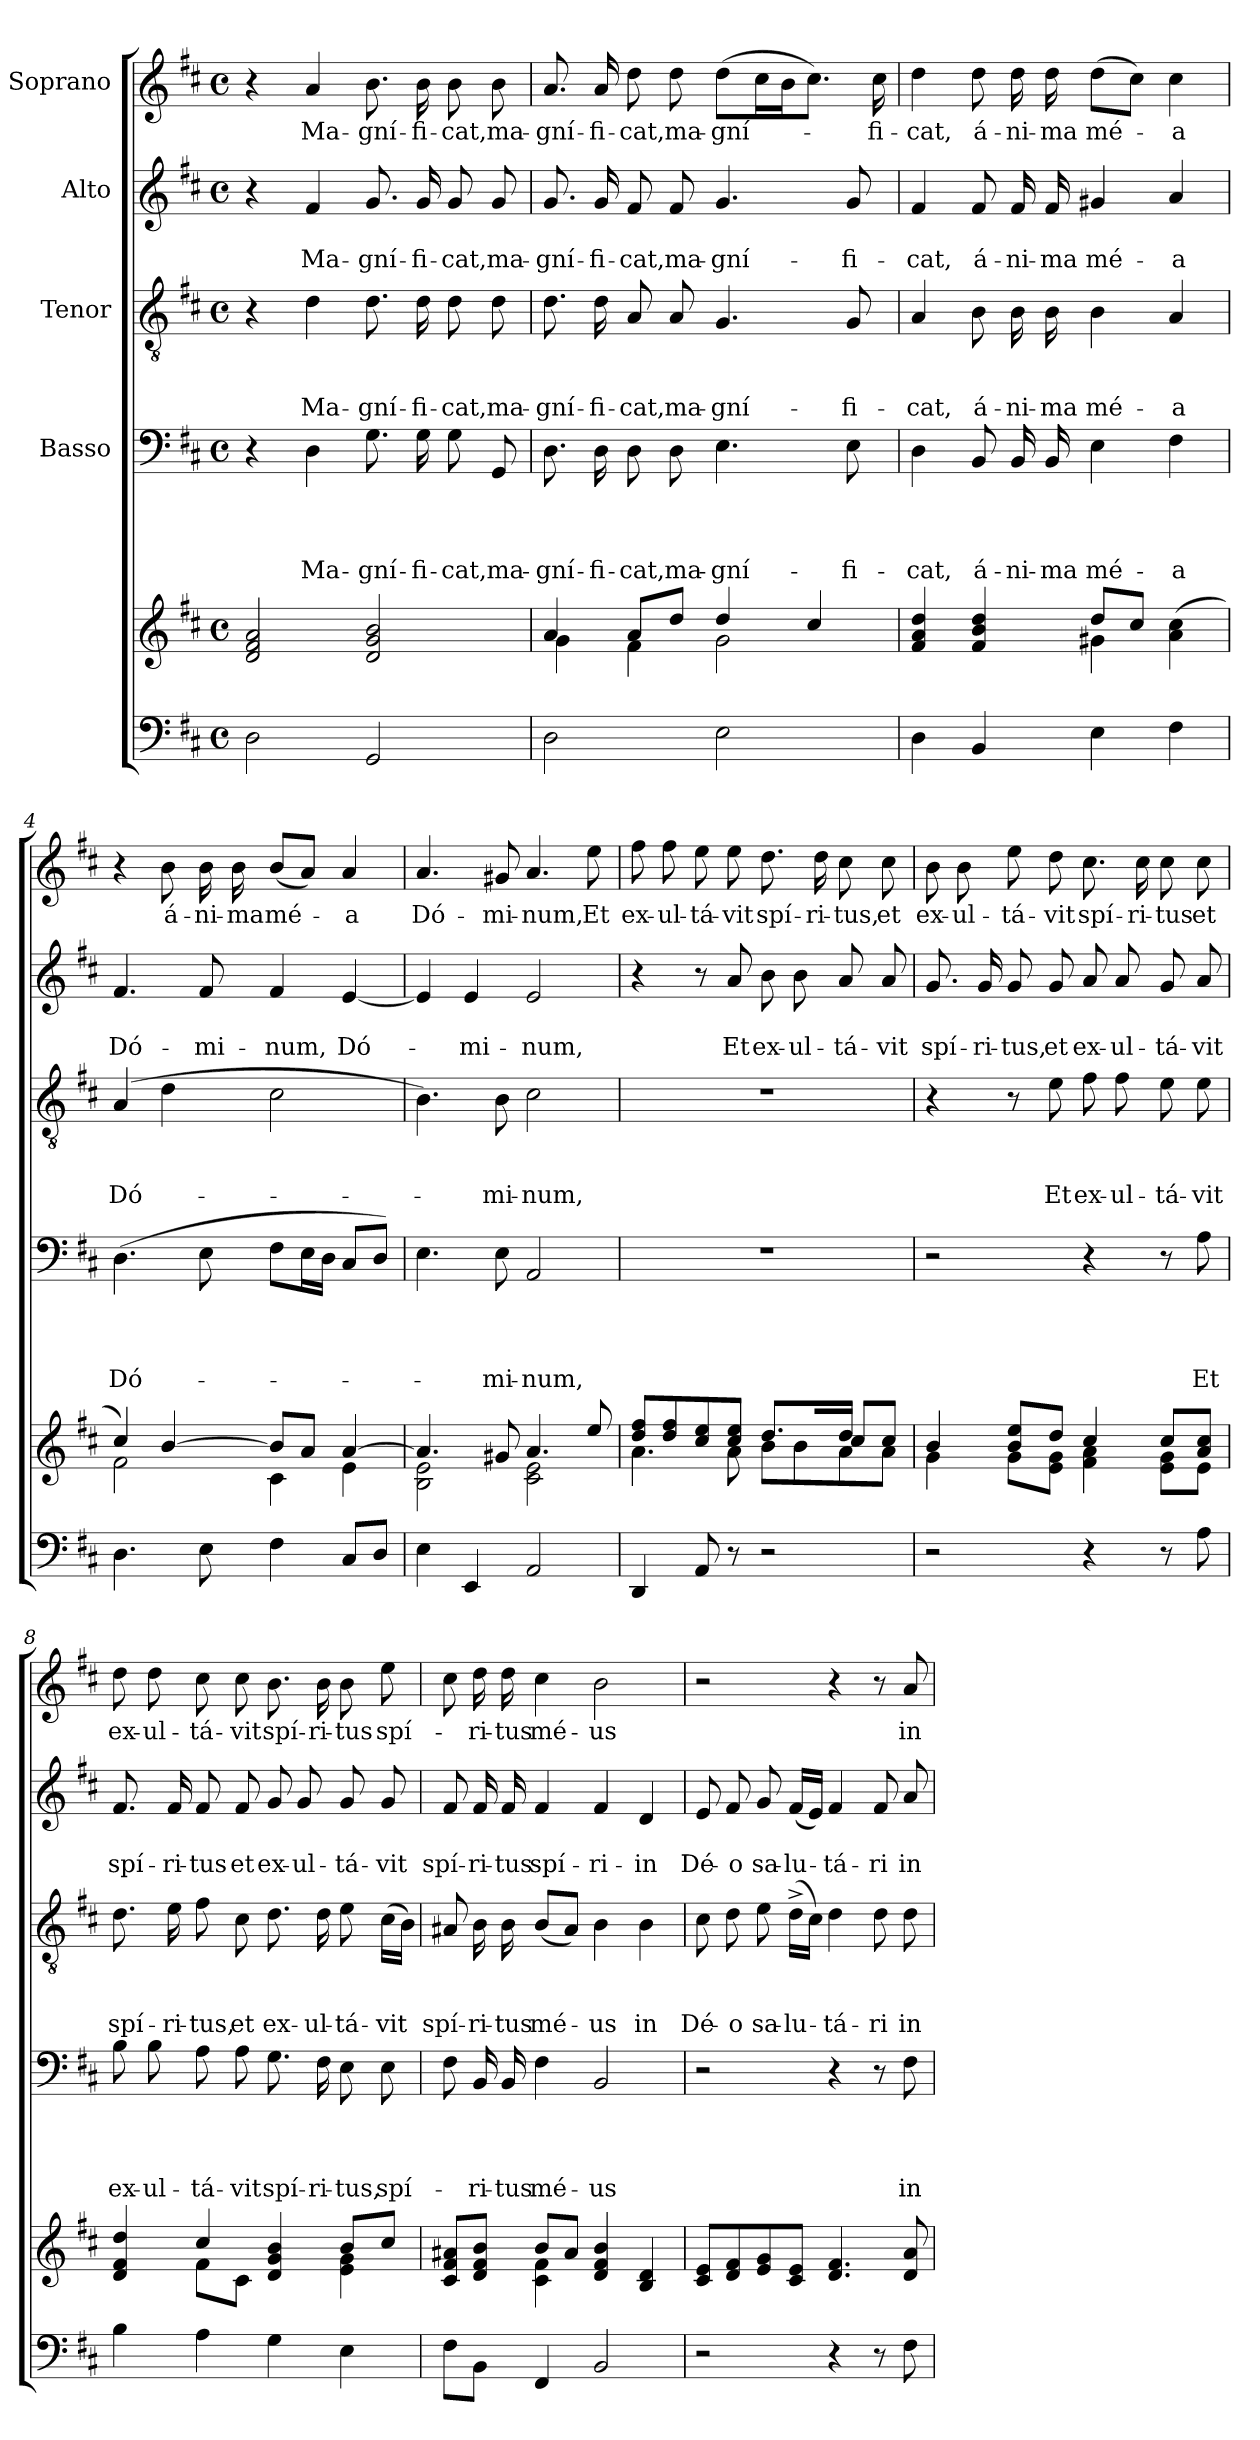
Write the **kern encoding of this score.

**kern	**kern	**kern	**text	**text	**text	**text	**kern	**text	**text	**text	**kern	**text	**text	**kern	**text
*part5	*part5	*part4	*part4	*part4	*part4	*part4	*part3	*part3	*part3	*part3	*part2	*part2	*part2	*part1	*part1
*staff6	*staff5	*staff4	*staff4	*staff4	*staff4	*staff4	*staff3	*staff3	*staff3	*staff3	*staff2	*staff2	*staff2	*staff1	*staff1
*	*	*I"Basso	*	*	*	*	*I"Tenor	*	*	*	*I"Alto	*	*	*I"Soprano	*
*clefF4	*clefG2	*clefF4	*	*	*	*	*clefGv2	*	*	*	*clefG2	*	*	*clefG2	*
*k[f#c#]	*k[f#c#]	*k[f#c#]	*	*	*	*	*k[f#c#]	*	*	*	*k[f#c#]	*	*	*k[f#c#]	*
*D:	*D:	*D:	*	*	*	*	*D:	*	*	*	*D:	*	*	*D:	*
*M4/4	*M4/4	*M4/4	*	*	*	*	*M4/4	*	*	*	*M4/4	*	*	*M4/4	*
*met(c)	*met(c)	*met(c)	*	*	*	*	*met(c)	*	*	*	*met(c)	*	*	*met(c)	*
=1	=1	=1	=1	=1	=1	=1	=1	=1	=1	=1	=1	=1	=1	=1	=1
2D\	2d/ 2f#/ 2a/	4r	.	.	.	.	4r	.	.	.	4r	.	.	4r	.
!	!	!	!	!	!	!LO:LY:b	!	!	!	!LO:LY:b	!	!	!LO:LY:b	!	!LO:LY:b
.	.	4D\	.	.	.	Ma-	4d\	.	.	Ma-	4f#/	.	Ma-	4a/	Ma-
!	!	!	!	!	!	!LO:LY:b	!	!	!	!LO:LY:b	!	!	!LO:LY:b	!	!LO:LY:b
2GG/	2d/ 2g/ 2b/	8.G\	.	.	.	-gní-	8.d\	.	.	-gní-	8.g/	.	-gní-	8.b\	-gní-
!	!	!	!	!	!	!LO:LY:b	!	!	!	!LO:LY:b	!	!	!LO:LY:b	!	!LO:LY:b
.	.	16G\	.	.	.	-fi-	16d\	.	.	-fi-	16g/	.	-fi-	16b\	-fi-
!	!	!	!	!	!	!LO:LY:b	!	!	!	!LO:LY:b	!	!	!LO:LY:b	!	!LO:LY:b
.	.	8G\	.	.	.	-cat,	8d\	.	.	-cat,	8g/	.	-cat,	8b\	-cat,
!	!	!	!	!	!	!LO:LY:b	!	!	!	!LO:LY:b	!	!	!LO:LY:b	!	!LO:LY:b
.	.	8GG/	.	.	.	ma-	8d\	.	.	ma-	8g/	.	ma-	8b\	ma-
=2	=2	=2	=2	=2	=2	=2	=2	=2	=2	=2	=2	=2	=2	=2	=2
*	*^	*	*	*	*	*	*	*	*	*	*	*	*	*	*
!	!	!	!	!	!	!	!LO:LY:b	!	!	!	!LO:LY:b	!	!	!LO:LY:b	!	!LO:LY:b
2D\	4a/	4g\	8.D\	.	.	.	-gní-	8.d\	.	.	-gní-	8.g/	.	-gní-	8.a/	-gní-
!	!	!	!	!	!	!	!LO:LY:b	!	!	!	!LO:LY:b	!	!	!LO:LY:b	!	!LO:LY:b
.	.	.	16D\	.	.	.	-fi-	16d\	.	.	-fi-	16g/	.	-fi-	16a/	-fi-
!	!	!	!	!	!	!	!LO:LY:b	!	!	!	!LO:LY:b	!	!	!LO:LY:b	!	!LO:LY:b
.	8a/L	4f#\	8D\	.	.	.	-cat,	8A/	.	.	-cat,	8f#/	.	-cat,	8dd\	-cat,
!	!	!	!	!	!	!	!LO:LY:b	!	!	!	!LO:LY:b	!	!	!LO:LY:b	!	!LO:LY:b
.	8dd/J	.	8D\	.	.	.	ma-	8A/	.	.	ma-	8f#/	.	ma-	8dd\	ma-
!	!	!	!	!	!	!	!LO:LY:b:rj	!	!	!	!LO:LY:b:rj	!	!	!LO:LY:b:rj	!	!LO:LY:b
2E\	4dd/	2g\	4.E\	.	.	.	-gní-	4.G/	.	.	-gní-	4.g/	.	-gní-	(>8dd\L	-gní-
.	.	.	.	.	.	.	.	.	.	.	.	.	.	.	16cc#\L	.
.	.	.	.	.	.	.	.	.	.	.	.	.	.	.	16b\J	.
.	4cc#/	.	.	.	.	.	.	.	.	.	.	.	.	.	8.cc#\J)	.
!	!	!	!	!	!	!	!LO:LY:b	!	!	!	!LO:LY:b	!	!	!LO:LY:b	!	!
.	.	.	8E\	.	.	.	-fi-	8G/	.	.	-fi-	8g/	.	-fi-	.	.
!	!	!	!	!	!	!	!	!	!	!	!	!	!	!	!	!LO:LY:b
.	.	.	.	.	.	.	.	.	.	.	.	.	.	.	16cc#\	-fi-
=3	=3	=3	=3	=3	=3	=3	=3	=3	=3	=3	=3	=3	=3	=3	=3	=3
!	!	!	!	!	!	!	!LO:LY:b	!	!	!	!LO:LY:b	!	!	!LO:LY:b	!	!LO:LY:b:rj
4D\	4f#/ 4a/ 4dd/	2ryy	4D\	.	.	.	-cat,	4A/	.	.	-cat,	4f#/	.	-cat,	4dd\	-cat,
!	!	!	!	!	!	!	!LO:LY:b	!	!	!	!LO:LY:b	!	!	!LO:LY:b	!	!LO:LY:b
4BB/	4f#/ 4b/ 4dd/	.	8BB/	.	.	.	á-	8B\	.	.	á-	8f#/	.	á-	8dd\	á-
!	!	!	!	!	!	!	!LO:LY:b	!	!	!	!LO:LY:b	!	!	!LO:LY:b	!	!LO:LY:b
.	.	.	16BB/	.	.	.	-ni-	16B\	.	.	-ni-	16f#/	.	-ni-	16dd\	-ni-
!	!	!	!	!	!	!	!LO:LY:b:rj	!	!	!	!LO:LY:b:rj	!	!	!LO:LY:b:rj	!	!LO:LY:b:rj
.	.	.	16BB/	.	.	.	-ma	16B\	.	.	-ma	16f#/	.	-ma	16dd\	-ma
!	!	!	!	!	!	!	!LO:LY:b	!	!	!	!LO:LY:b	!	!	!LO:LY:b	!	!LO:LY:b
4E\	8dd/L	4g#X\	4E\	.	.	.	mé-	4B\	.	.	mé-	4g#X/	.	mé-	(>8dd\L	mé-
.	8cc#/J	.	.	.	.	.	.	.	.	.	.	.	.	.	8cc#\J)	.
!	!	!	!	!	!	!	!LO:LY:b	!	!	!	!LO:LY:b	!	!	!LO:LY:b	!	!LO:LY:b
4F#\	4ryy	(>4a\ 4cc#\	4F#\	.	.	.	-a	4A/	.	.	-a	4a/	.	-a	4cc#\	-a
=4	=4	=4	=4	=4	=4	=4	=4	=4	=4	=4	=4	=4	=4	=4	=4	=4
!	!	!	!	!	!	!	!LO:LY:b	!	!	!	!LO:LY:b	!	!	!LO:LY:b	!	!
4.D\	4cc#/)	2f#\	(>4.D\	.	.	.	Dó-	(4A/	.	.	Dó-	4.f#/	.	Dó-	4r	.
!	!	!	!	!	!	!	!	!	!	!	!	!	!	!	!	!LO:LY:b
.	[>4b/	.	.	.	.	.	.	4d\	.	.	.	.	.	.	8b\	á-
!	!	!	!	!	!	!	!	!	!	!	!	!	!	!LO:LY:b	!	!LO:LY:b
8E\	.	.	8E\	.	.	.	.	.	.	.	.	8f#/	.	-mi-	16b\	-ni-
!	!	!	!	!	!	!	!	!	!	!	!	!	!	!	!	!LO:LY:b:rj
.	.	.	.	.	.	.	.	.	.	.	.	.	.	.	16b\	-ma
!	!	!	!	!	!	!	!	!	!	!	!	!	!	!LO:LY:b	!	!LO:LY:b
4F#\	8b/L]	4c#\	8F#\L	.	.	.	.	2c#\	.	.	.	4f#/	.	-num,	(<8b/L	mé-
.	8a/J	.	16E\L	.	.	.	.	.	.	.	.	.	.	.	8a/J)	.
.	.	.	16D\JJ	.	.	.	.	.	.	.	.	.	.	.	.	.
!	!	!	!	!	!	!	!	!	!	!	!	!	!	!LO:LY:b	!	!LO:LY:b
8C#/L	[<4a/	4e\	8C#/L	.	.	.	.	.	.	.	.	[<4e/	.	Dó-	4a/	-a
8D/J	.	.	8D/J)	.	.	.	.	.	.	.	.	.	.	.	.	.
!!LO:LB:g=z
=5	=5	=5	=5	=5	=5	=5	=5	=5	=5	=5	=5	=5	=5	=5	=5	=5
!	!	!	!	!	!	!	!	!	!	!	!	!	!	!	!	!LO:LY:b
4E\	4.a/]	2B\ 2e\	4.E\	.	.	.	.	4.B\)	.	.	.	4e/]	.	.	4.a/	Dó-
!	!	!	!	!	!	!	!	!	!	!	!	!	!	!LO:LY:b	!	!
4EE/	.	.	.	.	.	.	.	.	.	.	.	4e/	.	-mi-	.	.
!	!	!	!	!	!	!	!LO:LY:b	!	!	!	!LO:LY:b	!	!	!	!	!LO:LY:b
.	8g#X/	.	8E\	.	.	.	-mi-	8B\	.	.	-mi-	.	.	.	8g#X/	-mi-
!	!	!	!	!	!	!	!LO:LY:b	!	!	!	!LO:LY:b	!	!	!LO:LY:b	!	!LO:LY:b
2AA/	4.a/	2c#\ 2e\	2AA/	.	.	.	-num,	2c#\	.	.	-num,	2e/	.	-num,	4.a/	-num,
!	!	!	!	!	!	!	!	!	!	!	!	!	!	!	!	!LO:LY:b
.	8ee/	.	.	.	.	.	.	.	.	.	.	.	.	.	8ee\	Et
=6	=6	=6	=6	=6	=6	=6	=6	=6	=6	=6	=6	=6	=6	=6	=6	=6
*	*	*^	*	*	*	*	*	*	*	*	*	*	*	*	*	*
!	!	!	!	!	!	!	!	!	!	!	!	!	!	!	!	!	!LO:LY:b
4DD/	8dd/ 8ff#/L	4.a\	2.ryy	1r	.	.	.	.	1r	.	.	.	4r	.	.	8ff#\	ex-
!	!	!	!	!	!	!	!	!	!	!	!	!	!	!	!	!	!LO:LY:b
.	8dd/ 8ff#/	.	.	.	.	.	.	.	.	.	.	.	.	.	.	8ff#\	-ul-
!	!	!	!	!	!	!	!	!	!	!	!	!	!	!	!	!	!LO:LY:b
8AA/	8cc#/ 8ee/	.	.	.	.	.	.	.	.	.	.	.	8r	.	.	8ee\	-tá-
!	!	!	!	!	!	!	!	!	!	!	!	!	!	!	!LO:LY:b	!	!LO:LY:b:rj
8r	8cc#/ 8ee/J	8a\	.	.	.	.	.	.	.	.	.	.	8a/	.	Et	8ee\	-vit
!	!	!	!	!	!	!	!	!	!	!	!	!	!	!	!LO:LY:b	!	!LO:LY:b
2r	8b\L	8.dd/L	.	.	.	.	.	.	.	.	.	.	8b\	.	ex-	8.dd\	spí-
!	!	!	!	!	!	!	!	!	!	!	!	!	!	!	!LO:LY:b:rj	!	!
.	8b\	.	.	.	.	.	.	.	.	.	.	.	8b\	.	-ul-	.	.
!	!	!	!	!	!	!	!	!	!	!	!	!	!	!	!	!	!LO:LY:b
.	.	16ryy	.	.	.	.	.	.	.	.	.	.	.	.	.	16dd\	-ri-
!	!	!	!	!	!	!	!	!	!	!	!	!	!	!	!LO:LY:b	!	!LO:LY:b
.	8a\	16dd/Jk	8cc#/L	.	.	.	.	.	.	.	.	.	8a/	.	-tá-	8cc#\	-tus,
.	.	8.ryy	.	.	.	.	.	.	.	.	.	.	.	.	.	.	.
!	!	!	!	!	!	!	!	!	!	!	!	!	!	!	!LO:LY:b:rj	!	!LO:LY:b
.	8a\J	.	8cc#/J	.	.	.	.	.	.	.	.	.	8a/	.	-vit	8cc#\	et
=7	=7	=7	=7	=7	=7	=7	=7	=7	=7	=7	=7	=7	=7	=7	=7	=7	=7
!	!	!	!	!	!	!	!	!	!	!	!	!	!	!	!LO:LY:b	!	!LO:LY:b
*	*	*v	*v	*	*	*	*	*	*	*	*	*	*	*	*	*	*
2r	4b/	4g\	2r	.	.	.	.	4r	.	.	.	8.g/	.	spí-	8b\	ex-
!	!	!	!	!	!	!	!	!	!	!	!	!	!	!	!	!LO:LY:b:rj
.	.	.	.	.	.	.	.	.	.	.	.	.	.	.	8b\	-ul-
!	!	!	!	!	!	!	!	!	!	!	!	!	!	!LO:LY:b	!	!
.	.	.	.	.	.	.	.	.	.	.	.	16g/	.	-ri-	.	.
!	!	!	!	!	!	!	!	!	!	!	!	!	!	!LO:LY:b	!	!LO:LY:b
.	8b/ 8ee/L	8g\L	.	.	.	.	.	8r	.	.	.	8g/	.	-tus,	8ee\	-tá-
!	!	!	!	!	!	!	!	!	!	!	!LO:LY:b	!	!	!LO:LY:b	!	!LO:LY:b
.	8dd/J	8e\ 8g\J	.	.	.	.	.	8e\	.	.	Et	8g/	.	et	8dd\	-vit
!	!	!	!	!	!	!	!	!	!	!	!LO:LY:b	!	!	!LO:LY:b	!	!LO:LY:b
4r	4cc#/	4f#\ 4a\	4r	.	.	.	.	8f#\	.	.	ex-	8a/	.	ex-	8.cc#\	spí-
!	!	!	!	!	!	!	!	!	!	!	!LO:LY:b:rj	!	!	!LO:LY:b:rj	!	!
.	.	.	.	.	.	.	.	8f#\	.	.	-ul-	8a/	.	-ul-	.	.
!	!	!	!	!	!	!	!	!	!	!	!	!	!	!	!	!LO:LY:b
.	.	.	.	.	.	.	.	.	.	.	.	.	.	.	16cc#\	-ri-
!	!	!	!	!	!	!	!	!	!	!	!LO:LY:b	!	!	!LO:LY:b	!	!LO:LY:b:rj
8r	8cc#/L	8e\ 8g\L	8r	.	.	.	.	8e\	.	.	-tá-	8g/	.	-tá-	8cc#\	-tus
!	!	!	!	!	!	!	!LO:LY:b	!	!	!	!LO:LY:b:rj	!	!	!LO:LY:b:rj	!	!LO:LY:b
8A\	8a/ 8cc#/J	8e\J	8A\	.	.	.	Et	8e\	.	.	-vit	8a/	.	-vit	8cc#\	et
=8	=8	=8	=8	=8	=8	=8	=8	=8	=8	=8	=8	=8	=8	=8	=8	=8
!	!	!	!	!	!	!	!LO:LY:b	!	!	!	!LO:LY:b	!	!	!LO:LY:b	!	!LO:LY:b
4B\	4d/ 4f#/ 4dd/	4ryy	8B\	.	.	.	ex-	8.d\	.	.	spí-	8.f#/	.	spí-	8dd\	ex-
!	!	!	!	!	!	!	!LO:LY:b:rj	!	!	!	!	!	!	!	!	!LO:LY:b:rj
.	.	.	8B\	.	.	.	-ul-	.	.	.	.	.	.	.	8dd\	-ul-
!	!	!	!	!	!	!	!	!	!	!	!LO:LY:b	!	!	!LO:LY:b	!	!
.	.	.	.	.	.	.	.	16e\	.	.	-ri-	16f#/	.	-ri-	.	.
!	!	!	!	!	!	!	!LO:LY:b	!	!	!	!LO:LY:b	!	!	!LO:LY:b:rj	!	!LO:LY:b
4A\	4cc#/	8f#\L	8A\	.	.	.	-tá-	8f#\	.	.	-tus,	8f#/	.	-tus	8cc#\	-tá-
!	!	!	!	!	!	!	!LO:LY:b	!	!	!	!LO:LY:b	!	!	!LO:LY:b	!	!LO:LY:b
.	.	8c#\J	8A\	.	.	.	-vit	8c#\	.	.	et	8f#/	.	et	8cc#\	-vit
!	!	!	!	!	!	!	!LO:LY:b	!	!	!	!LO:LY:b	!	!	!LO:LY:b	!	!LO:LY:b
4G\	4d/ 4g/ 4b/	4ryy	8.G\	.	.	.	spí-	8.d\	.	.	ex-	8g/	.	ex-	8.b\	spí-
!	!	!	!	!	!	!	!	!	!	!	!	!	!	!LO:LY:b:rj	!	!
.	.	.	.	.	.	.	.	.	.	.	.	8g/	.	-ul-	.	.
!	!	!	!	!	!	!	!LO:LY:b	!	!	!	!LO:LY:b	!	!	!	!	!LO:LY:b
.	.	.	16F#\	.	.	.	-ri-	16d\	.	.	-ul-	.	.	.	16b\	-ri-
!	!	!	!	!	!	!	!LO:LY:b	!	!	!	!LO:LY:b:rj	!	!	!LO:LY:b	!	!LO:LY:b:rj
4E\	8b/L	4e\ 4g\	8E\	.	.	.	-tus,	8e\	.	.	-tá-	8g/	.	-tá-	8b\	-tus
!	!	!	!	!	!	!	!LO:LY:b	!	!	!	!LO:LY:b	!	!	!LO:LY:b	!	!LO:LY:b
.	8cc#/J	.	8E\	.	.	.	spí-	(>16c#\LL	.	.	-vit	8g/	.	-vit	8ee\	spí-
.	.	.	.	.	.	.	.	16B\JJ)	.	.	.	.	.	.	.	.
!!LO:PB:g=z
=9	=9	=9	=9	=9	=9	=9	=9	=9	=9	=9	=9	=9	=9	=9	=9	=9
!	!	!	!	!	!	!	!	!	!	!	!LO:LY:b	!	!	!LO:LY:b	!	!
8F#\L	8c#/ 8f#/ 8a#X/L	4ryy	8F#\	.	.	.	.	8A#X/	.	.	spí-	8f#/	.	spí-	8cc#\	.
!	!	!	!	!	!	!	!LO:LY:b	!	!	!	!LO:LY:b	!	!	!LO:LY:b	!	!LO:LY:b
8BB\J	8d/ 8f#/ 8b/J	.	16BB/	.	.	.	-ri-	16B\	.	.	-ri-	16f#/	.	-ri-	16dd\	-ri-
!	!	!	!	!	!	!	!LO:LY:b:rj	!	!	!	!LO:LY:b:rj	!	!	!LO:LY:b:rj	!	!LO:LY:b:rj
.	.	.	16BB/	.	.	.	-tus	16B\	.	.	-tus	16f#/	.	-tus	16dd\	-tus
!	!	!	!	!	!	!	!LO:LY:b	!	!	!	!LO:LY:b	!	!	!LO:LY:b	!	!LO:LY:b
4FF#/	8b/L	4c#\ 4f#\	4F#\	.	.	.	mé-	(<8B/L	.	.	mé-	4f#/	.	spí-	4cc#\	mé-
.	8a#/J	.	.	.	.	.	.	8A#/J)	.	.	.	.	.	.	.	.
!	!	!	!	!	!	!	!LO:LY:b	!	!	!	!LO:LY:b	!	!	!LO:LY:b	!	!LO:LY:b
2BB/	4d/ 4f#/ 4b/	2ryy	2BB/	.	.	.	-us	4B\	.	.	-us	4f#/	.	-ri-	2b\	-us
!	!	!	!	!	!	!	!	!	!	!	!LO:LY:b	!	!	!LO:LY:b	!	!
.	4B/ 4d/	.	.	.	.	.	.	4B\	.	.	in	4d/	.	-in	.	.
*	*v	*v	*	*	*	*	*	*	*	*	*	*	*	*	*	*
=10	=10	=10	=10	=10	=10	=10	=10	=10	=10	=10	=10	=10	=10	=10	=10
!	!	!	!	!	!	!	!	!	!	!LO:LY:b	!	!	!LO:LY:b	!	!
2r	8c#/ 8e/L	2r	.	.	.	.	8c#\	.	.	Dé-	8e/	.	Dé-	2r	.
!	!	!	!	!	!	!	!	!	!	!LO:LY:b:rj	!	!	!LO:LY:b:rj	!	!
.	8d/ 8f#/	.	.	.	.	.	8d\	.	.	-o	8f#/	.	-o	.	.
!	!	!	!	!	!	!	!	!	!	!LO:LY:b	!	!	!LO:LY:b	!	!
.	8e/ 8g/	.	.	.	.	.	8e\	.	.	sa-	8g/	.	sa-	.	.
!	!	!	!	!	!	!	!	!	!	!LO:LY:b:rj	!	!	!LO:LY:b:rj	!	!
.	8c#/ 8e/J	.	.	.	.	.	(>16d^>\LL	.	.	-lu-	(<16f#/LL	.	-lu-	.	.
.	.	.	.	.	.	.	16c#\JJ)	.	.	.	16e/JJ)	.	.	.	.
!	!	!	!	!	!	!	!	!	!	!LO:LY:b	!	!	!LO:LY:b	!	!
4r	4.d/ 4.f#/	4r	.	.	.	.	4d\	.	.	-tá-	4f#/	.	-tá-	4r	.
!	!	!	!	!	!	!	!	!	!	!LO:LY:b	!	!	!LO:LY:b	!	!
8r	.	8r	.	.	.	.	8d\	.	.	-ri	8f#/	.	-ri	8r	.
!	!	!	!	!	!	!LO:LY:b	!	!	!	!LO:LY:b	!	!	!LO:LY:b	!	!LO:LY:b
8F#\	8d/ 8a/	8F#\	.	.	.	in	8d\	.	.	in	8a/	.	in	8a/	in
=	=	=	=	=	=	=	=	=	=	=	=	=	=	=	=
*-	*-	*-	*-	*-	*-	*-	*-	*-	*-	*-	*-	*-	*-	*-	*-
